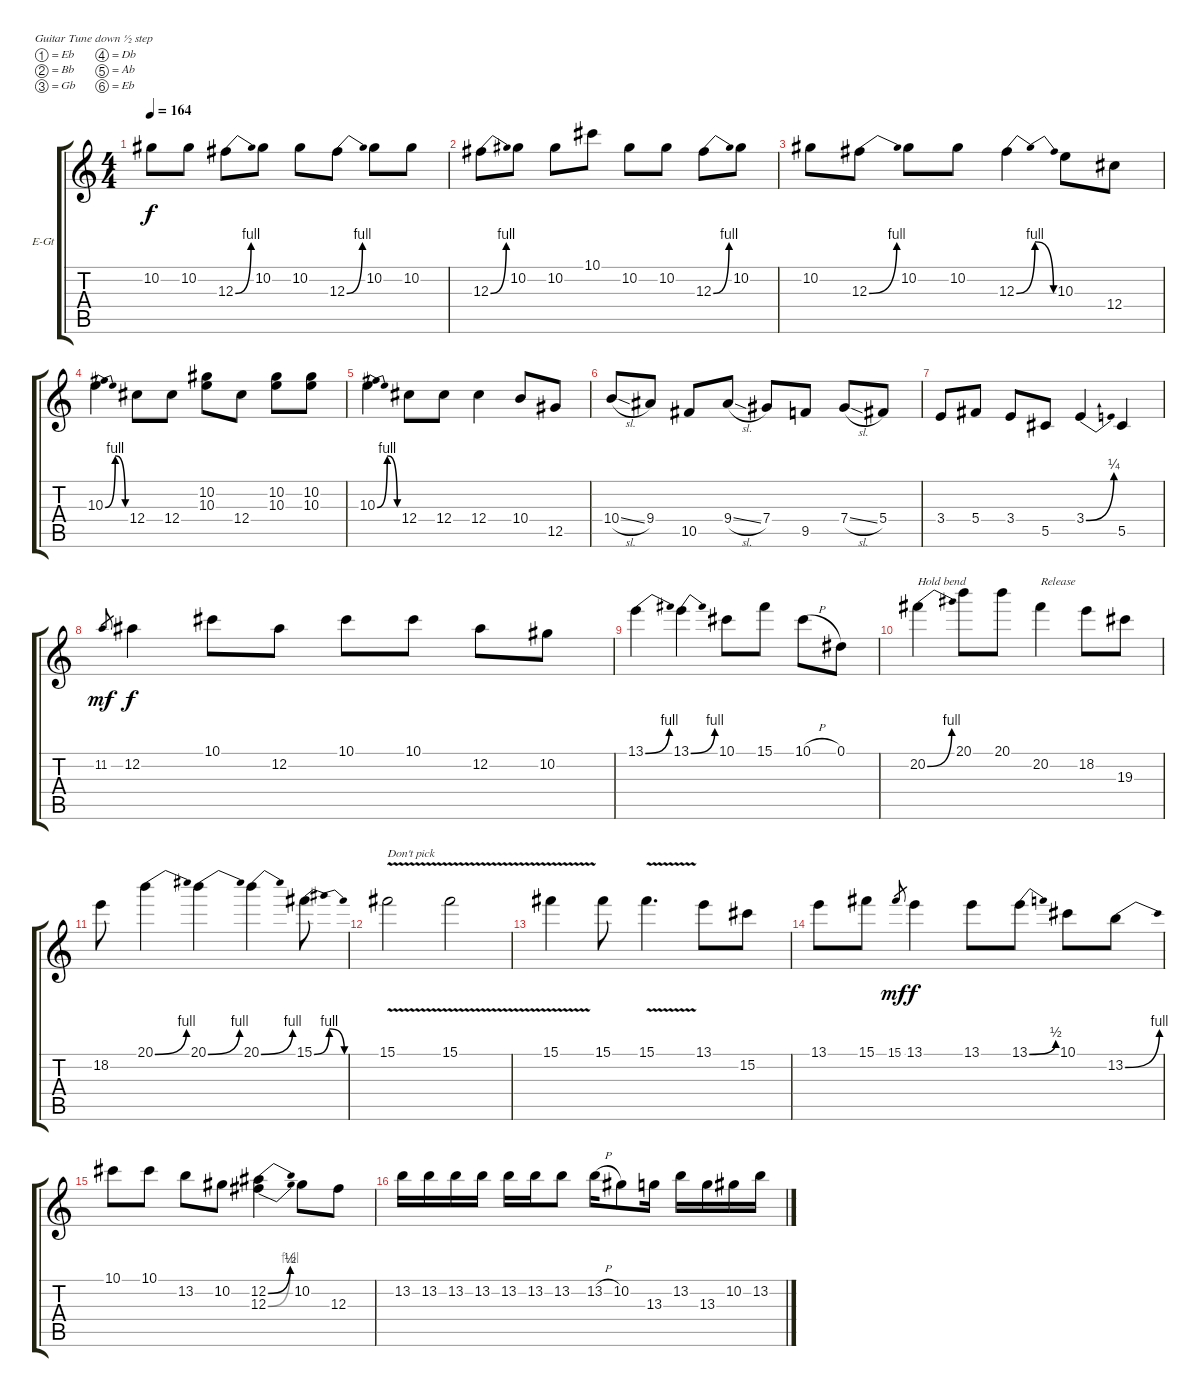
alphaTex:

\bracketExtendMode groupsimilarinstruments
\firstSystemTrackNameOrientation horizontal
\otherSystemsTrackNameOrientation horizontal
\track ("Slash - Lead Guitar" "E-Gt") {instrument overdrivenguitar}
\staff {score tabs}
\tuning (Eb4 Bb3 Gb3 Db3 Ab2 Eb2)
\ts (4 4)
\tempo 164
\clef g2
\ks aminor
10.2.8{dy f} 10.2.8 12.3{be (bend 0 0 60 4)}.8 10.2.8 10.2.8 12.3{be (bend 0 0 60 4)}.8 10.2.8 10.2.8 |
12.3{be (bend 0 0 60 4)}.8 10.2.8 10.2.8 10.1.8 10.2.8 10.2.8 12.3{be (bend 0 0 60 4)}.8 10.2.8 |
10.2.8 12.3{be (bend 0 0 60 4)}.8 10.2.8 10.2.8 12.3{be (bendrelease 0 0 30 4 30 4 60 0)}.4 10.3.8 12.4.8 |
10.3{be (bendrelease 0 0 30 4 30 4 60 0)}.4 12.4.8 12.4.8 (10.2 10.3).8 12.4.8 (10.2 10.3).8 (10.2 10.3).8 |
10.3{be (bendrelease 0 0 30 4 30 4 60 0)}.4 12.4.8 12.4.8 12.4.4 10.4.8 12.5.8 |
10.4{sl}.8 9.4.8 10.5.8 9.4{sl}.8 7.4.8 9.5.8 7.4{sl}.8 5.4.8 |
3.4.8 5.4.8 3.4.8 5.5.8 3.4{be (bend 0 0 60 1)}.4 5.5.4 |
11.2.8{gr dy mf} 12.2.4{dy f} 10.1.8 12.2.8 10.1.8 10.1.8 12.2.8 10.2.8 |
13.1{be (bend 0 0 60 4)}.4 13.1{be (bend 0 0 60 4)}.4 10.1.8 15.1.8 10.1{h}.8 0.1.8 |
20.2{be (bend 0 0 60 4)}.4{txt "Hold bend"} 20.1.8 20.1.8 20.2.4{txt "Release"} 18.2.8 19.3.8 |
18.2.8 20.1{be (bend 0 0 60 4)}.4 20.1{be (bend 0 0 60 4)}.4 20.1{be (bend 0 0 60 4)}.4 15.1{be (bendrelease 0 0 30 4 30 4 60 0)}.8 |
15.1{v}.2{txt "Don't pick"} 15.1{v}.2 |
15.1{v}.4 15.1.8 15.1{v}.4{d} 13.1.8 15.2.8 |
13.1.8 15.1.8 15.1.8{gr dy mf} 13.1.4{dy f} 13.1.8 13.1{be (bend 0 0 60 2)}.8 10.1.8 13.2{be (bend 0 0 60 4)}.8 |
10.1.8 10.1.8 13.2.8 10.2.8 (12.2{be (bend 0 0 60 2)} 12.3{be (bend 0 0 60 4)}).4 10.2.8 12.3.8 |
13.2.16 13.2.16 13.2.16 13.2.16 13.2.16 13.2.16 13.2.8 13.2{h}.16 10.2.8 13.3.16 13.2.16 13.3.16 10.2.16 13.2.16
